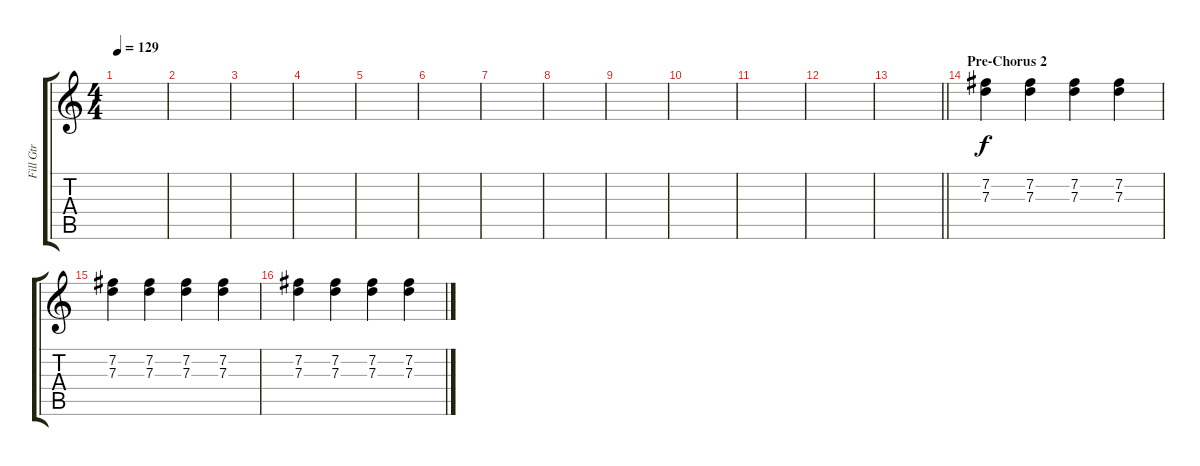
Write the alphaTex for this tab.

\track ("Fill Gtr" "Fill Gtr") {instrument electricguitarclean}
\staff {score tabs}
\tuning (E4 B3 G3 D3 A2 E2) {hide}
\ts (4 4)
\tempo 129
\clef g2
\ks c
|
|
|
|
|
|
|
|
|
|
|
|
\barLineRight lightlight
|
\section ("" "Pre-Chorus 2")
(7.2 7.3).4 (7.2 7.3).4 (7.2 7.3).4 (7.2 7.3).4 |
(7.2 7.3).4 (7.2 7.3).4 (7.2 7.3).4 (7.2 7.3).4 |
(7.2 7.3).4 (7.2 7.3).4 (7.2 7.3).4 (7.2 7.3).4
